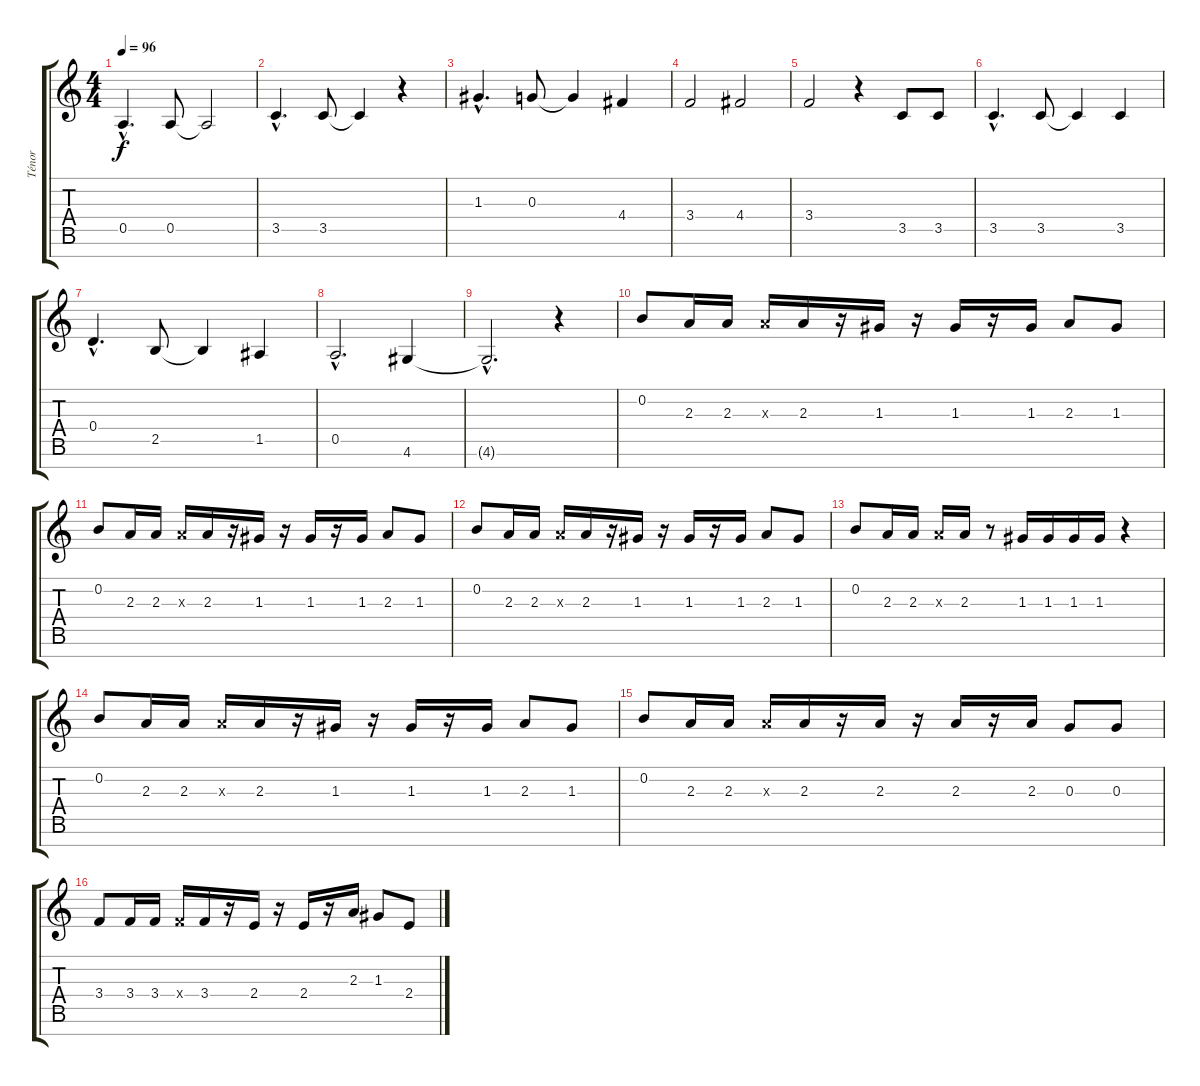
\track ("Ténor" "Ténor") {instrument acousticguitarnylon}
\staff {score tabs}
\tuning (E4 B3 G3 D3 A2 E2 B1) {hide}
\ts (4 4)
\tempo 96
\clef g2
\ks c
0.5{hac}.4{d dy f instrument acousticguitarnylon} 0.5.8 0.5{t}.2 |
3.5{hac}.4{d} 3.5.8 3.5{t}.4 r.4 |
1.3{hac}.4{d} 0.3.8 0.3{t}.4 4.4.4 |
3.4.2 4.4.2 |
3.4.2 r.4 3.5.8 3.5.8 |
3.5{hac}.4{d} 3.5.8 3.5{t}.4 3.5.4 |
0.4{hac}.4{d} 2.5.8 2.5{t}.4 1.5.4 |
0.5{hac}.2{d} 4.6.4 |
4.6{hac t}.2{d} r.4 |
0.2.8 2.3.16 2.3.16 2.3{x}.16 2.3.16 r.16 1.3.16 r.16 1.3.16 r.16 1.3.16 2.3.8 1.3.8 |
0.2.8 2.3.16 2.3.16 2.3{x}.16 2.3.16 r.16 1.3.16 r.16 1.3.16 r.16 1.3.16 2.3.8 1.3.8 |
0.2.8 2.3.16 2.3.16 2.3{x}.16 2.3.16 r.16 1.3.16 r.16 1.3.16 r.16 1.3.16 2.3.8 1.3.8 |
0.2.8 2.3.16 2.3.16 2.3{x}.16 2.3.16 r.8 1.3.16 1.3.16 1.3.16 1.3.16 r.4 |
0.2.8 2.3.16 2.3.16 2.3{x}.16 2.3.16 r.16 1.3.16 r.16 1.3.16 r.16 1.3.16 2.3.8 1.3.8 |
0.2.8 2.3.16 2.3.16 2.3{x}.16 2.3.16 r.16 2.3.16 r.16 2.3.16 r.16 2.3.16 0.3.8 0.3.8 |
3.4.8 3.4.16 3.4.16 3.4{x}.16 3.4.16 r.16 2.4.16 r.16 2.4.16 r.16 2.3.16 1.3.8 2.4.8
